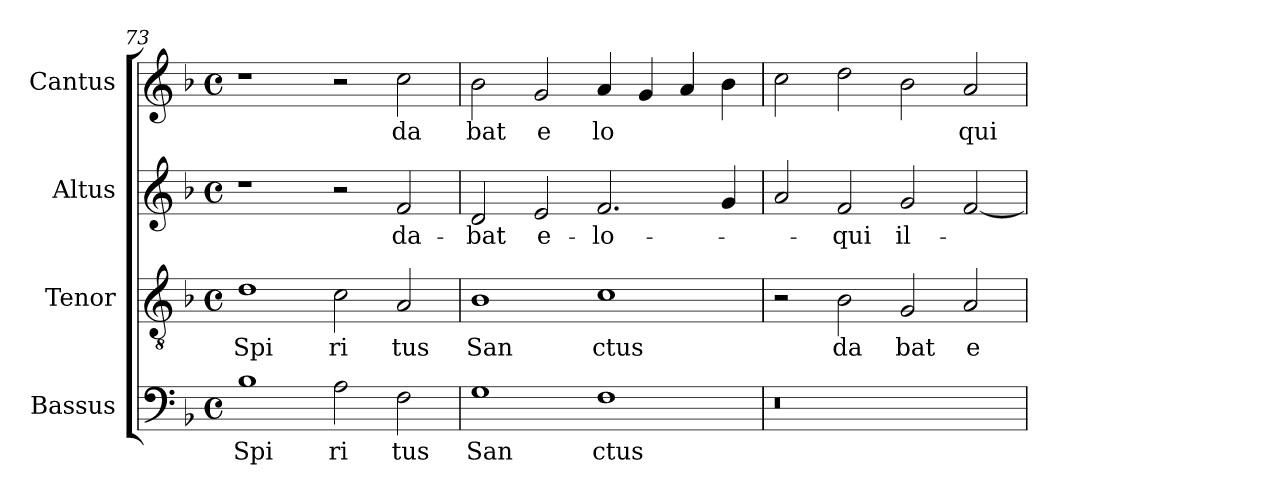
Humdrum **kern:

**kern	**text	**kern	**text	**kern	**text	**kern	**text
*part4	*part4	*part3	*part3	*part2	*part2	*part1	*part1
*staff4	*staff4	*staff3	*staff3	*staff2	*staff2	*staff1	*staff1
*I"Bassus	*	*I"Tenor	*	*I"Altus	*	*I"Cantus	*
*clefF4	*	*clefGv2	*	*clefG2	*	*clefG2	*
*k[b-]	*	*k[b-]	*	*k[b-]	*	*k[b-]	*
*F:	*	*F:	*	*F:	*	*F:	*
*M4/4	*	*M4/4	*	*M4/4	*	*M4/4	*
*met(c)	*	*met(c)	*	*met(c)	*	*met(c)	*
=73	=73	=73	=73	=73	=73	=73	=73
!	!LO:LY:b:cj	!	!LO:LY:b:cj	!	!	!	!
1B-	Spi	1d	Spi	1r	.	1r	.
!	!LO:LY:b:cj	!	!LO:LY:b:cj	!	!	!	!
2A\	ri	2c\	ri	2r	.	2r	.
!	!LO:LY:b:cj	!	!LO:LY:b:cj	!	!LO:LY:b:cj	!	!LO:LY:b:cj
2F\	tus	2A/	tus	2f/	da-	2cc\	da
=74	=74	=74	=74	=74	=74	=74	=74
!	!LO:LY:b:cj	!	!LO:LY:b:cj	!	!LO:LY:b:cj	!	!LO:LY:b:cj
1G	San	1B-	San	2d/	-bat	2b-\	bat
!	!	!	!	!	!LO:LY:b:cj	!	!LO:LY:b:cj
.	.	.	.	2e/	e-	2g/	e
!	!LO:LY:b:cj	!	!LO:LY:b:cj	!	!LO:LY:b:cj	!	!LO:LY:b:cj
1F	ctus	1c	ctus	2.f/	-lo-	4a/	lo
.	.	.	.	.	.	4g/	.
.	.	.	.	.	.	4a/	.
.	.	.	.	4g/	.	4b-\	.
!!LO:PB:g=z
=75	=75	=75	=75	=75	=75	=75	=75
0r	.	2r	.	2a/	.	2cc\	.
!	!	!	!LO:LY:b:cj	!	!LO:LY:b:cj	!	!
.	.	2B-\	da	2f/	-qui	2dd\	.
!	!	!	!LO:LY:b:cj	!	!LO:LY:b:cj	!	!
.	.	2G/	bat	2g/	il-	2b-\	.
!	!	!	!LO:LY:b:cj	!	!	!	!LO:LY:b:cj
.	.	2A/	e	[<2f/	.	2a/	qui
=	=	=	=	=	=	=	=
*-	*-	*-	*-	*-	*-	*-	*-
